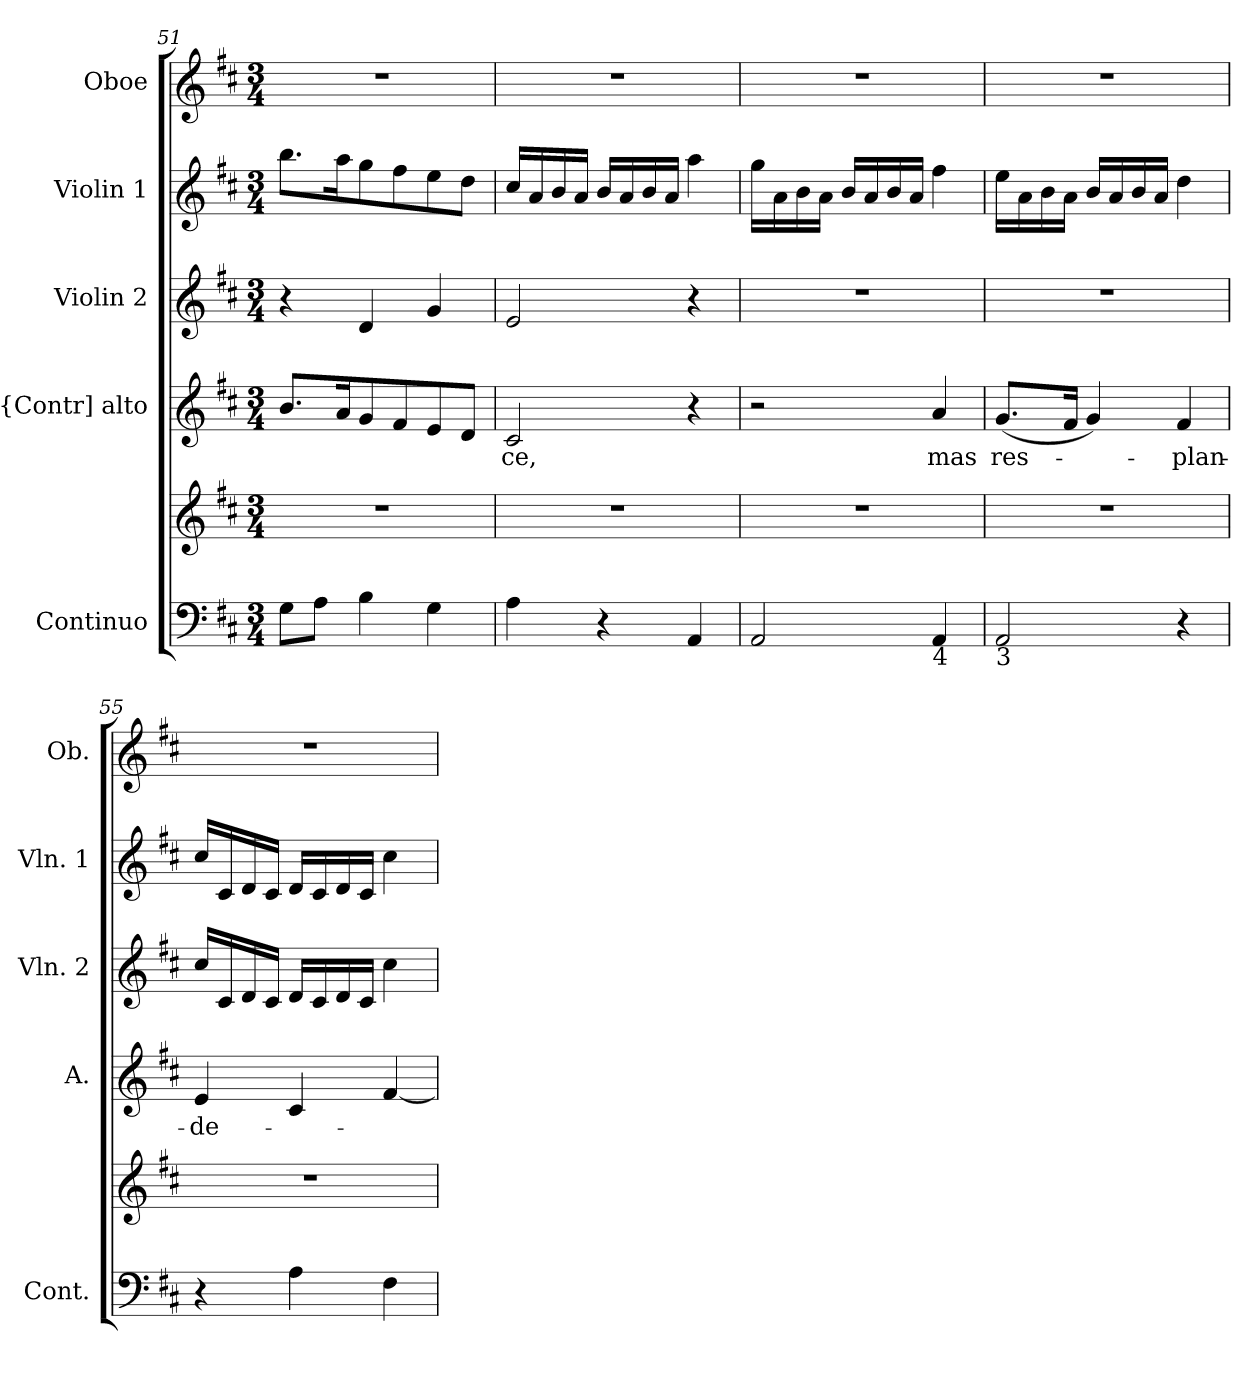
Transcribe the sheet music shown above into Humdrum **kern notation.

**kern	**kern	**kern	**text	**kern	**kern	**kern
*part5	*part5	*part4	*part4	*part3	*part2	*part1
*staff6	*staff5	*staff4	*staff4	*staff3	*staff2	*staff1
*I"Continuo	*	*I"{Contr] alto	*	*I"Violin 2	*I"Violin 1	*I"Oboe
*I'Cont.	*	*I'A.	*	*I'Vln. 2	*I'Vln. 1	*I'Ob.
*clefF4	*clefG2	*clefG2	*	*clefG2	*clefG2	*clefG2
*k[f#c#]	*k[f#c#]	*k[f#c#]	*	*k[f#c#]	*k[f#c#]	*k[f#c#]
*D:	*D:	*D:	*	*D:	*D:	*D:
*M3/4	*M3/4	*M3/4	*	*M3/4	*M3/4	*M3/4
=51	=51	=51	=51	=51	=51	=51
!	!LO:N:vis=1	!	!	!	!	!LO:N:vis=1
8Gi\L	2.r	8.bi/L	.	4r	8.bbi\L	2.r
8Ai\J	.	.	.	.	.	.
.	.	16ai/k	.	.	16aai\k	.
4Bi\	.	8gi/	.	4di/	8ggi\	.
.	.	8f#i/	.	.	8ff#i\	.
4Gi\	.	8ei/	.	4gi/	8eei\	.
.	.	8di/J	.	.	8ddi\J	.
=52	=52	=52	=52	=52	=52	=52
!	!LO:N:vis=1	!	!	!	!	!
!	!	!	!LO:LY:b:color=#000000	!	!	!LO:N:vis=1
4Ai\	2.r	2c#i/	-ce,	2ei/	16cc#i/LL	2.r
.	.	.	.	.	16ai/	.
.	.	.	.	.	16bi/	.
.	.	.	.	.	16ai/JJ	.
4r	.	.	.	.	16bi/LL	.
.	.	.	.	.	16ai/	.
.	.	.	.	.	16bi/	.
.	.	.	.	.	16ai/JJ	.
4AAi/	.	4r	.	4r	4aai\	.
=53	=53	=53	=53	=53	=53	=53
!	!LO:N:vis=1	!	!	!LO:N:vis=1	!	!LO:N:vis=1
2AAi/	2.r	2r	.	2.r	16ggi\LL	2.r
.	.	.	.	.	16ai\	.
.	.	.	.	.	16bi\	.
.	.	.	.	.	16ai\JJ	.
.	.	.	.	.	16bi/LL	.
.	.	.	.	.	16ai/	.
.	.	.	.	.	16bi/	.
.	.	.	.	.	16ai/JJ	.
!LO:TX:b:t=4	!	!	!	!	!	!
!	!	!	!LO:LY:b:color=#000000	!	!	!
4AAi/	.	4ai/	mas	.	4ff#i\	.
!!LO:LB:g=z
=54	=54	=54	=54	=54	=54	=54
!	!LO:N:vis=1	!	!	!	!	!
!LO:TX:b:t=3	!	!	!	!	!	!
!	!	!	!LO:LY:b:color=#000000	!LO:N:vis=1	!	!LO:N:vis=1
2AAi/	2.r	(8.gi/L	res-	2.r	16eei\LL	2.r
.	.	.	.	.	16ai\	.
.	.	.	.	.	16bi\	.
.	.	16f#i/Jk	.	.	16ai\JJ	.
.	.	4gi/)	.	.	16bi/LL	.
.	.	.	.	.	16ai/	.
.	.	.	.	.	16bi/	.
.	.	.	.	.	16ai/JJ	.
!	!	!	!LO:LY:b:color=#000000	!	!	!
4r	.	4f#i/	-plan-	.	4ddi\	.
=55	=55	=55	=55	=55	=55	=55
!	!LO:N:vis=1	!	!	!	!	!
!	!	!	!LO:LY:b:color=#000000	!	!	!LO:N:vis=1
4r	2.r	4ei/	-de-	16cc#i/LL	16cc#i/LL	2.r
.	.	.	.	16c#i/	16c#i/	.
.	.	.	.	16di/	16di/	.
.	.	.	.	16c#i/JJ	16c#i/JJ	.
4Ai\	.	4c#i/	.	16di/LL	16di/LL	.
.	.	.	.	16c#i/	16c#i/	.
.	.	.	.	16di/	16di/	.
.	.	.	.	16c#i/JJ	16c#i/JJ	.
4F#i\	.	[4f#i/	.	4cc#i\	4cc#i\	.
=	=	=	=	=	=	=
*-	*-	*-	*-	*-	*-	*-
